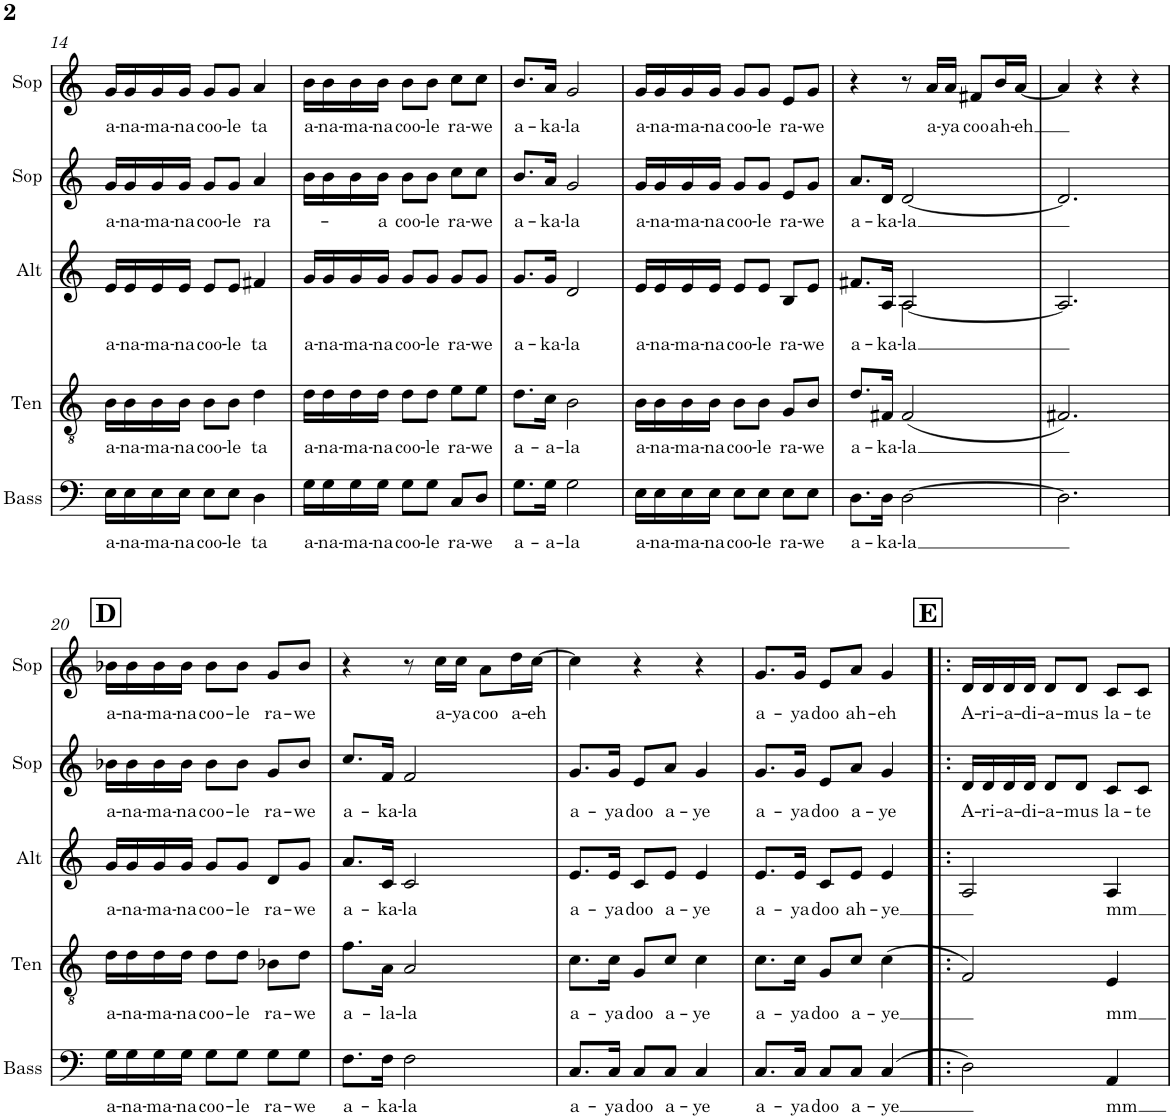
**kern	**text	**kern	**text	**kern	**text	**kern	**text	**kern	**text
*part5	*part5	*part4	*part4	*part3	*part3	*part2	*part2	*part1	*part1
*staff5	*staff5	*staff4	*staff4	*staff3	*staff3	*staff2	*staff2	*staff1	*staff1
*I"Bass	*	*I"Tenor	*	*I"Alto	*	*I"Soprano	*	*I"Soprano	*
*I'Bass	*	*I'Ten	*	*I'Alt	*	*I'Sop	*	*I'Sop	*
!!LO:PB:g=z
*clefF4	*	*clefGv2	*	*clefG2	*	*clefG2	*	*clefG2	*
*k[]	*	*k[]	*	*k[]	*	*k[]	*	*k[]	*
*M3/4	*	*M3/4	*	*M3/4	*	*M3/4	*	*M3/4	*
=14	=14	=14	=14	=14	=14	=14	=14	=14	=14
!	!LO:LY:b	!	!LO:LY:b	!	!LO:LY:b	!	!LO:LY:b	!	!LO:LY:b
16E\LL	a-	16B\LL	a-	16e/LL	a-	16g/LL	a-	16g/LL	a-
!	!LO:LY:b	!	!LO:LY:b	!	!LO:LY:b	!	!LO:LY:b	!	!LO:LY:b
16E\	-na-	16B\	-na-	16e/	-na-	16g/	-na-	16g/	-na-
!	!LO:LY:b	!	!LO:LY:b	!	!LO:LY:b	!	!LO:LY:b	!	!LO:LY:b
16E\	-ma-	16B\	-ma-	16e/	-ma-	16g/	-ma-	16g/	-ma-
!	!LO:LY:b	!	!LO:LY:b	!	!LO:LY:b	!	!LO:LY:b	!	!LO:LY:b
16E\JJ	-na	16B\JJ	-na	16e/JJ	-na	16g/JJ	-na	16g/JJ	-na
!	!LO:LY:b	!	!LO:LY:b	!	!LO:LY:b	!	!LO:LY:b	!	!LO:LY:b
8E\L	coo-	8B\L	coo-	8e/L	coo-	8g/L	coo-	8g/L	coo-
!	!LO:LY:b	!	!LO:LY:b	!	!LO:LY:b	!	!LO:LY:b	!	!LO:LY:b
8E\J	-le	8B\J	-le	8e/J	-le	8g/J	-le	8g/J	-le
!	!LO:LY:b	!	!LO:LY:b	!	!LO:LY:b	!	!LO:LY:b	!	!LO:LY:b
4D\	ta	4d\	ta	4f#X/	ta	4a/	ra-	4a/	ta
=15	=15	=15	=15	=15	=15	=15	=15	=15	=15
!	!LO:LY:b	!	!LO:LY:b	!	!LO:LY:b	!	!	!	!LO:LY:b
16G\LL	a-	16d\LL	a-	16g/LL	a-	16b\LL	.	16b\LL	a-
!	!LO:LY:b	!	!LO:LY:b	!	!LO:LY:b	!	!	!	!LO:LY:b
16G\	-na-	16d\	-na-	16g/	-na-	16b\	.	16b\	-na-
!	!LO:LY:b	!	!LO:LY:b	!	!LO:LY:b	!	!	!	!LO:LY:b
16G\	-ma-	16d\	-ma-	16g/	-ma-	16b\	.	16b\	-ma-
!	!LO:LY:b	!	!LO:LY:b	!	!LO:LY:b	!	!LO:LY:b	!	!LO:LY:b
16G\JJ	-na	16d\JJ	-na	16g/JJ	-na	16b\JJ	-a	16b\JJ	-na
!	!LO:LY:b	!	!LO:LY:b	!	!LO:LY:b	!	!LO:LY:b	!	!LO:LY:b
8G\L	coo-	8d\L	coo-	8g/L	coo-	8b\L	coo-	8b\L	coo-
!	!LO:LY:b	!	!LO:LY:b	!	!LO:LY:b	!	!LO:LY:b	!	!LO:LY:b
8G\J	-le	8d\J	-le	8g/J	-le	8b\J	-le	8b\J	-le
!	!LO:LY:b	!	!LO:LY:b	!	!LO:LY:b	!	!LO:LY:b	!	!LO:LY:b
8C/L	ra-	8e\L	ra-	8g/L	ra-	8cc\L	ra-	8cc\L	ra-
!	!LO:LY:b	!	!LO:LY:b	!	!LO:LY:b	!	!LO:LY:b	!	!LO:LY:b
8D/J	-we	8e\J	-we	8g/J	-we	8cc\J	-we	8cc\J	-we
=16	=16	=16	=16	=16	=16	=16	=16	=16	=16
!	!LO:LY:b	!	!LO:LY:b	!	!LO:LY:b	!	!LO:LY:b	!	!LO:LY:b
8.G\L	a-	8.d\L	a-	8.g/L	a-	8.b/L	a-	8.b/L	a-
!	!LO:LY:b	!	!LO:LY:b	!	!LO:LY:b	!	!LO:LY:b	!	!LO:LY:b
16G\Jk	-a-	16c\Jk	-a-	16g/Jk	-ka-	16a/Jk	-ka-	16a/Jk	-ka-
!	!LO:LY:b	!	!LO:LY:b	!	!LO:LY:b	!	!LO:LY:b	!	!LO:LY:b
2G\	-la	2B\	-la	2d/	-la	2g/	-la	2g/	-la
=17	=17	=17	=17	=17	=17	=17	=17	=17	=17
!	!LO:LY:b	!	!LO:LY:b	!	!LO:LY:b	!	!LO:LY:b	!	!LO:LY:b
16E\LL	a-	16B\LL	a-	16e/LL	a-	16g/LL	a-	16g/LL	a-
!	!LO:LY:b	!	!LO:LY:b	!	!LO:LY:b	!	!LO:LY:b	!	!LO:LY:b
16E\	-na-	16B\	-na-	16e/	-na-	16g/	-na-	16g/	-na-
!	!LO:LY:b	!	!LO:LY:b	!	!LO:LY:b	!	!LO:LY:b	!	!LO:LY:b
16E\	-ma-	16B\	-ma-	16e/	-ma-	16g/	-ma-	16g/	-ma-
!	!LO:LY:b	!	!LO:LY:b	!	!LO:LY:b	!	!LO:LY:b	!	!LO:LY:b
16E\JJ	-na	16B\JJ	-na	16e/JJ	-na	16g/JJ	-na	16g/JJ	-na
!	!LO:LY:b	!	!LO:LY:b	!	!LO:LY:b	!	!LO:LY:b	!	!LO:LY:b
8E\L	coo-	8B\L	coo-	8e/L	coo-	8g/L	coo-	8g/L	coo-
!	!LO:LY:b	!	!LO:LY:b	!	!LO:LY:b	!	!LO:LY:b	!	!LO:LY:b
8E\J	-le	8B\J	-le	8e/J	-le	8g/J	-le	8g/J	-le
!	!LO:LY:b	!	!LO:LY:b	!	!LO:LY:b	!	!LO:LY:b	!	!LO:LY:b
8E\L	ra-	8G/L	ra-	8B/L	ra-	8e/L	ra-	8e/L	ra-
!	!LO:LY:b	!	!LO:LY:b	!	!LO:LY:b	!	!LO:LY:b	!	!LO:LY:b
8E\J	-we	8B/J	-we	8e/J	-we	8g/J	-we	8g/J	-we
=18	=18	=18	=18	=18	=18	=18	=18	=18	=18
!	!LO:LY:b	!	!LO:LY:b	!	!LO:LY:b	!	!LO:LY:b	!	!
*	*	*	*	*^	*	*	*	*	*
8.D\L	a-	8.d/L	a-	8.f#X/L	4ryy	a-	8.a/L	a-	4r	.
!	!LO:LY:b	!	!LO:LY:b	!	!	!LO:LY:b	!	!LO:LY:b	!	!
16D\Jk	-ka-	16F#X/Jk	-ka-	16A/Jk	.	-ka-	16d/Jk	-ka-	.	.
!	!LO:LY:b	!	!LO:LY:b	!	!	!LO:LY:b	!	!LO:LY:b	!	!
[>2D\	-la	(2F#/	-la	2A/	[<2A\	-la	[<2d/	-la	8r	.
!	!	!	!	!	!	!	!	!	!	!LO:LY:b
.	.	.	.	.	.	.	.	.	16a/LL	a-
!	!	!	!	!	!	!	!	!	!	!LO:LY:b
.	.	.	.	.	.	.	.	.	16a/JJ	-ya
!	!	!	!	!	!	!	!	!	!	!LO:LY:b
.	.	.	.	.	.	.	.	.	8f#X/L	coo
!	!	!	!	!	!	!	!	!	!	!LO:LY:b
.	.	.	.	.	.	.	.	.	16b/L	ah-
!	!	!	!	!	!	!	!	!	!	!LO:LY:b
.	.	.	.	.	.	.	.	.	[<16a/JJ	-eh
*	*	*	*	*v	*v	*	*	*	*	*
=19	=19	=19	=19	=19	=19	=19	=19	=19	=19
2.D\]	.	2.F#X/)	.	2.A/]	.	2.d/]	.	4a/]	.
.	.	.	.	.	.	.	.	4r	.
.	.	.	.	.	.	.	.	4r	.
!!LO:LB:g=z
!!LO:REH:place=s1:a:B:cj:fs=14:t=D
=20	=20	=20	=20	=20	=20	=20	=20	=20	=20
!	!LO:LY:b	!	!LO:LY:b	!	!LO:LY:b	!	!LO:LY:b	!	!LO:LY:b
16G\LL	a-	16d\LL	a-	16g/LL	a-	16b-X\LL	a-	16b-X\LL	a-
!	!LO:LY:b	!	!LO:LY:b	!	!LO:LY:b	!	!LO:LY:b	!	!LO:LY:b
16G\	-na-	16d\	-na-	16g/	-na-	16b-\	-na-	16b-\	-na-
!	!LO:LY:b	!	!LO:LY:b	!	!LO:LY:b	!	!LO:LY:b	!	!LO:LY:b
16G\	-ma-	16d\	-ma-	16g/	-ma-	16b-\	-ma-	16b-\	-ma-
!	!LO:LY:b	!	!LO:LY:b	!	!LO:LY:b	!	!LO:LY:b	!	!LO:LY:b
16G\JJ	-na	16d\JJ	-na	16g/JJ	-na	16b-\JJ	-na	16b-\JJ	-na
!	!LO:LY:b	!	!LO:LY:b	!	!LO:LY:b	!	!LO:LY:b	!	!LO:LY:b
8G\L	coo-	8d\L	coo-	8g/L	coo-	8b-\L	coo-	8b-\L	coo-
!	!LO:LY:b	!	!LO:LY:b	!	!LO:LY:b	!	!LO:LY:b	!	!LO:LY:b
8G\J	-le	8d\J	-le	8g/J	-le	8b-\J	-le	8b-\J	-le
!	!LO:LY:b	!	!LO:LY:b	!	!LO:LY:b	!	!LO:LY:b	!	!LO:LY:b
8G\L	ra-	8B-X\L	ra-	8d/L	ra-	8g/L	ra-	8g/L	ra-
!	!LO:LY:b	!	!LO:LY:b	!	!LO:LY:b	!	!LO:LY:b	!	!LO:LY:b
8G\J	-we	8d\J	-we	8g/J	-we	8b-/J	-we	8b-/J	-we
=21	=21	=21	=21	=21	=21	=21	=21	=21	=21
!	!LO:LY:b	!	!LO:LY:b	!	!LO:LY:b	!	!LO:LY:b	!	!
8.F\L	a-	8.f\L	a-	8.a/L	a-	8.cc/L	a-	4r	.
!	!LO:LY:b	!	!LO:LY:b	!	!LO:LY:b	!	!LO:LY:b	!	!
16F\Jk	-ka-	16A\Jk	-la-	16c/Jk	-ka-	16f/Jk	-ka-	.	.
!	!LO:LY:b	!	!LO:LY:b	!	!LO:LY:b	!	!LO:LY:b	!	!
2F\	-la	2A/	-la	2c/	-la	2f/	-la	8r	.
!	!	!	!	!	!	!	!	!	!LO:LY:b
.	.	.	.	.	.	.	.	16cc\LL	a-
!	!	!	!	!	!	!	!	!	!LO:LY:b
.	.	.	.	.	.	.	.	16cc\JJ	-ya
!	!	!	!	!	!	!	!	!	!LO:LY:b
.	.	.	.	.	.	.	.	8a\L	coo
!	!	!	!	!	!	!	!	!	!LO:LY:b
.	.	.	.	.	.	.	.	16dd\L	a-
!	!	!	!	!	!	!	!	!	!LO:LY:b
.	.	.	.	.	.	.	.	[>16cc\JJ	-eh
=22	=22	=22	=22	=22	=22	=22	=22	=22	=22
!	!LO:LY:b	!	!LO:LY:b	!	!LO:LY:b	!	!LO:LY:b	!	!
8.C/L	a-	8.c\L	a-	8.e/L	a-	8.g/L	a-	4cc\]	.
!	!LO:LY:b	!	!LO:LY:b	!	!LO:LY:b	!	!LO:LY:b	!	!
16C/Jk	-ya	16c\Jk	-ya	16e/Jk	-ya	16g/Jk	-ya	.	.
!	!LO:LY:b	!	!LO:LY:b	!	!LO:LY:b	!	!LO:LY:b	!	!
8C/L	doo	8G/L	doo	8c/L	doo	8e/L	doo	4r	.
!	!LO:LY:b	!	!LO:LY:b	!	!LO:LY:b	!	!LO:LY:b	!	!
8C/J	a-	8c/J	a-	8e/J	a-	8a/J	a-	.	.
!	!LO:LY:b	!	!LO:LY:b	!	!LO:LY:b	!	!LO:LY:b	!	!
4C/	-ye	4c\	-ye	4e/	-ye	4g/	-ye	4r	.
=23	=23	=23	=23	=23	=23	=23	=23	=23	=23
!	!LO:LY:b	!	!LO:LY:b	!	!LO:LY:b	!	!LO:LY:b	!	!LO:LY:b
8.C/L	a-	8.c\L	a-	8.e/L	a-	8.g/L	a-	8.g/L	a-
!	!LO:LY:b	!	!LO:LY:b	!	!LO:LY:b	!	!LO:LY:b	!	!LO:LY:b
16C/Jk	-ya	16c\Jk	-ya	16e/Jk	-ya	16g/Jk	-ya	16g/Jk	-ya
!	!LO:LY:b	!	!LO:LY:b	!	!LO:LY:b	!	!LO:LY:b	!	!LO:LY:b
8C/L	doo	8G/L	doo	8c/L	doo	8e/L	doo	8e/L	doo
!	!LO:LY:b	!	!LO:LY:b	!	!LO:LY:b	!	!LO:LY:b	!	!LO:LY:b
8C/J	a-	8c/J	a-	8e/J	ah-	8a/J	a-	8a/J	ah-
!	!LO:LY:b	!	!LO:LY:b	!	!LO:LY:b	!	!LO:LY:b	!	!LO:LY:b
(4C/	-ye	(4c\	-ye	4e/	-ye	4g/	-ye	4g/	-eh
!!LO:REH:place=s1:a:B:cj:fs=14:t=E
=24!|:	=24!|:	=24!|:	=24!|:	=24!|:	=24!|:	=24!|:	=24!|:	=24!|:	=24!|:
!	!	!	!	!	!	!	!LO:LY:b	!	!LO:LY:b
2D\)	.	2F/)	.	2A/	.	16d/LL	A-	16d/LL	A-
!	!	!	!	!	!	!	!LO:LY:b	!	!LO:LY:b
.	.	.	.	.	.	16d/	-ri-	16d/	-ri-
!	!	!	!	!	!	!	!LO:LY:b	!	!LO:LY:b
.	.	.	.	.	.	16d/	-a-	16d/	-a-
!	!	!	!	!	!	!	!LO:LY:b	!	!LO:LY:b
.	.	.	.	.	.	16d/JJ	-di-	16d/JJ	-di-
!	!	!	!	!	!	!	!LO:LY:b	!	!LO:LY:b
.	.	.	.	.	.	8d/L	-a-	8d/L	-a-
!	!	!	!	!	!	!	!LO:LY:b	!	!LO:LY:b
.	.	.	.	.	.	8d/J	-mus	8d/J	-mus
!	!LO:LY:b	!	!LO:LY:b	!	!LO:LY:b	!	!LO:LY:b	!	!LO:LY:b
4AA/	mm	4E/	mm	4A/	mm	8c/L	la-	8c/L	la-
!	!	!	!	!	!	!	!LO:LY:b	!	!LO:LY:b
.	.	.	.	.	.	8c/J	-te	8c/J	-te
=	=	=	=	=	=	=	=	=	=
*-	*-	*-	*-	*-	*-	*-	*-	*-	*-
